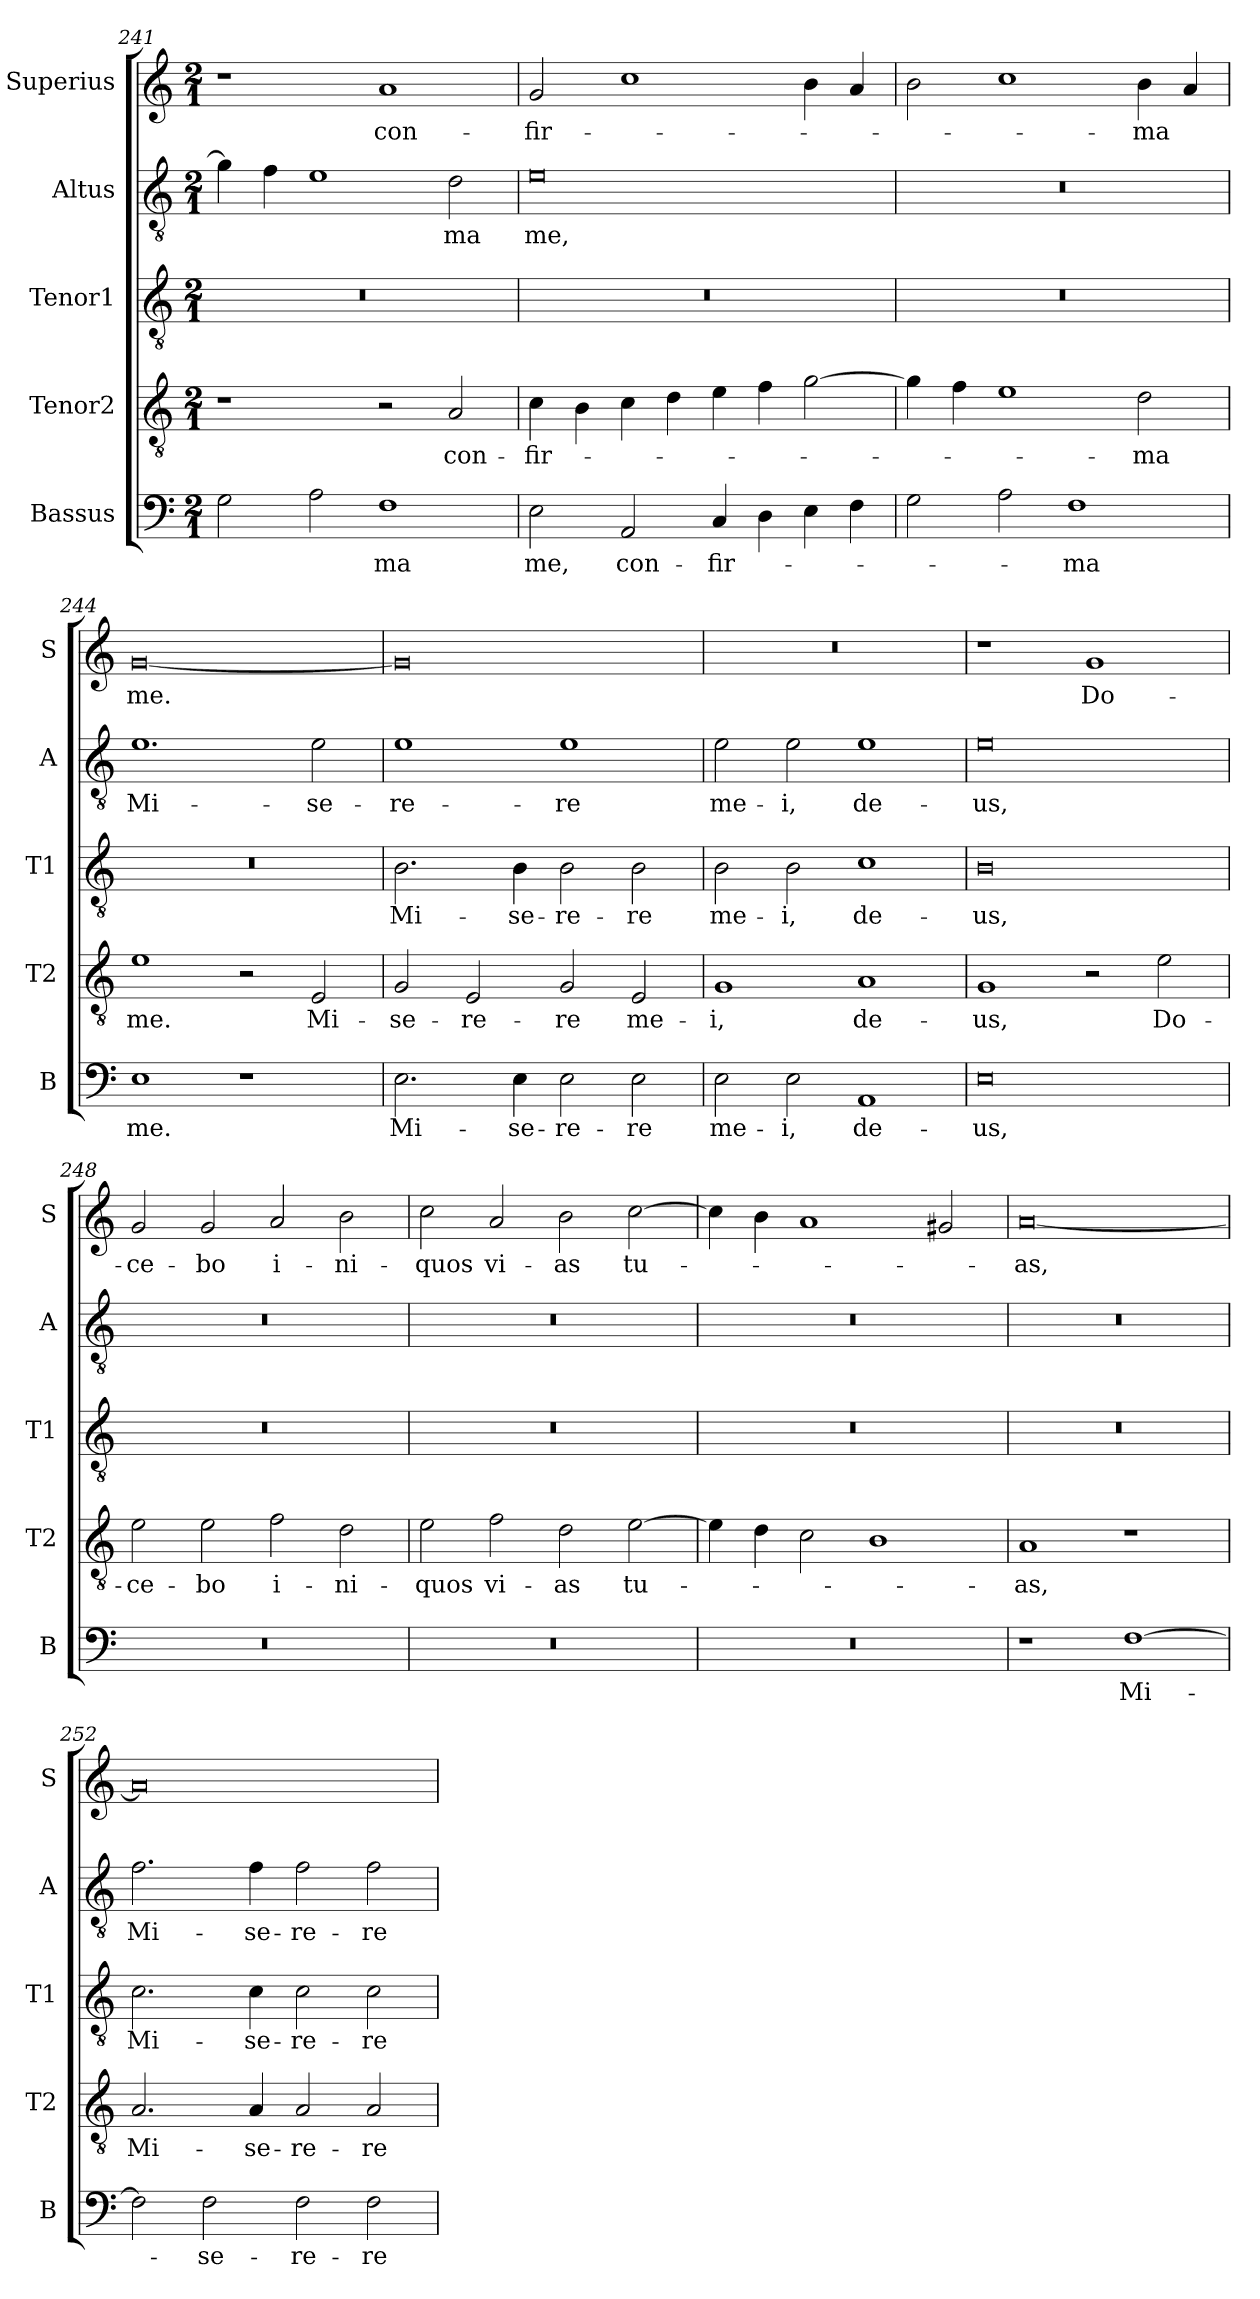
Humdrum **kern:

**kern	**text	**kern	**text	**kern	**text	**kern	**text	**kern	**text
*part5	*part5	*part4	*part4	*part3	*part3	*part2	*part2	*part1	*part1
*staff5	*staff5	*staff4	*staff4	*staff3	*staff3	*staff2	*staff2	*staff1	*staff1
*I"Bassus	*	*I"Tenor2	*	*I"Tenor1	*	*I"Altus	*	*I"Superius	*
*I'B	*	*I'T2	*	*I'T1	*	*I'A	*	*I'S	*
*clefF4	*	*clefGv2	*	*clefGv2	*	*clefGv2	*	*clefG2	*
*k[]	*	*k[]	*	*k[]	*	*k[]	*	*k[]	*
*M2/1	*	*M2/1	*	*M2/1	*	*M2/1	*	*M2/1	*
=241	=241	=241	=241	=241	=241	=241	=241	=241	=241
2G	.	1r	.	0r	.	4g]	.	1r	.
.	.	.	.	.	.	4f	.	.	.
2A	.	.	.	.	.	1e	.	.	.
1F	-ma	2r	.	.	.	.	.	1a	con-
.	.	2A	con-	.	.	2d	-ma	.	.
=242	=242	=242	=242	=242	=242	=242	=242	=242	=242
2E	me,	4c	-fir-	0r	.	0e	me,	2g	-fir-
.	.	4B	.	.	.	.	.	.	.
2AA	con-	4c	.	.	.	.	.	1cc	.
.	.	4d	.	.	.	.	.	.	.
4C	-fir-	4e	.	.	.	.	.	.	.
4D	.	4f	.	.	.	.	.	.	.
4E	.	[2g	.	.	.	.	.	4b	.
4F	.	.	.	.	.	.	.	4a	.
=243	=243	=243	=243	=243	=243	=243	=243	=243	=243
2G	.	4g]	.	0r	.	0r	.	2b	.
.	.	4f	.	.	.	.	.	.	.
2A	.	1e	.	.	.	.	.	1cc	.
1F	-ma	.	.	.	.	.	.	.	.
.	.	2d	-ma	.	.	.	.	4b	-ma
.	.	.	.	.	.	.	.	4a	.
=244	=244	=244	=244	=244	=244	=244	=244	=244	=244
1E	me.	1e	me.	0r	.	1.e	Mi-	[0g	me.
1r	.	2r	.	.	.	.	.	.	.
.	.	2E	Mi-	.	.	2e	-se-	.	.
=245	=245	=245	=245	=245	=245	=245	=245	=245	=245
2.E	Mi-	2G	-se-	2.B	Mi-	1e	-re-	0g]	.
.	.	2E	-re-	.	.	.	.	.	.
4E	-se-	.	.	4B	-se-	.	.	.	.
2E	-re-	2G	-re	2B	-re-	1e	-re	.	.
2E	-re	2E	me-	2B	-re	.	.	.	.
=246	=246	=246	=246	=246	=246	=246	=246	=246	=246
2E	me-	1G	-i,	2B	me-	2e	me-	0r	.
2E	-i,	.	.	2B	-i,	2e	-i,	.	.
1AA	de-	1A	de-	1c	de-	1e	de-	.	.
=247	=247	=247	=247	=247	=247	=247	=247	=247	=247
0E	-us,	1G	-us,	0B	-us,	0e	-us,	1r	.
.	.	2r	.	.	.	.	.	1g	Do-
.	.	2e	Do-	.	.	.	.	.	.
=248	=248	=248	=248	=248	=248	=248	=248	=248	=248
0r	.	2e	-ce-	0r	.	0r	.	2g	-ce-
.	.	2e	-bo	.	.	.	.	2g	-bo
.	.	2f	i-	.	.	.	.	2a	i-
.	.	2d	-ni-	.	.	.	.	2b	-ni-
=249	=249	=249	=249	=249	=249	=249	=249	=249	=249
0r	.	2e	-quos	0r	.	0r	.	2cc	-quos
.	.	2f	vi-	.	.	.	.	2a	vi-
.	.	2d	-as	.	.	.	.	2b	-as
.	.	[2e	tu-	.	.	.	.	[2cc	tu-
=250	=250	=250	=250	=250	=250	=250	=250	=250	=250
0r	.	4e]	.	0r	.	0r	.	4cc]	.
.	.	4d	.	.	.	.	.	4b	.
.	.	2c	.	.	.	.	.	1a	.
.	.	1B	.	.	.	.	.	.	.
.	.	.	.	.	.	.	.	2g#X	.
=251	=251	=251	=251	=251	=251	=251	=251	=251	=251
1r	.	1A	-as,	0r	.	0r	.	[0a	-as,
[1F	Mi-	1r	.	.	.	.	.	.	.
=252	=252	=252	=252	=252	=252	=252	=252	=252	=252
2F]	.	2.A	Mi-	2.c	Mi-	2.f	Mi-	0a]	.
2F	-se-	.	.	.	.	.	.	.	.
.	.	4A	-se-	4c	-se-	4f	-se-	.	.
2F	-re-	2A	-re-	2c	-re-	2f	-re-	.	.
2F	-re	2A	-re	2c	-re	2f	-re	.	.
=	=	=	=	=	=	=	=	=	=
*-	*-	*-	*-	*-	*-	*-	*-	*-	*-
